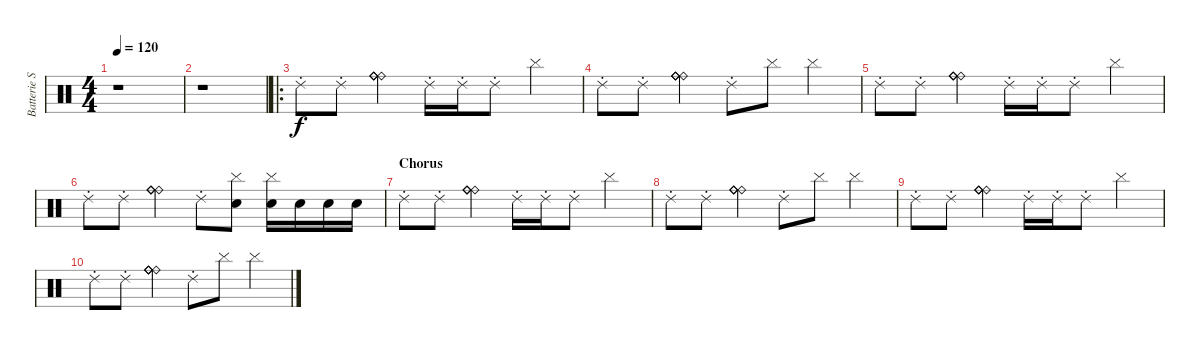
\track ("Batterie Scratch" "Batterie S") {instrument percussion}
\staff {score}
\articulation defaults
\ts (4 4)
\tempo 120
\clef neutral
\ks c
r.1{dy f} |
r.1 |
\ro "Ride (choke) 2".8 "Ride (choke) 2".8
("Ride (bell)" "Ride (bell)" "Ride (bell)" "Ride (bell)").4 "Ride (choke) 2".16 "Ride (choke) 2".16 "Ride (choke) 2".8 "Cymbal (hit)".4 |
"Ride (choke) 2".8 "Ride (choke) 2".8 ("Ride (bell)" "Ride (bell)" "Ride (bell)" "Ride (bell)").4 "Ride (choke) 2".8 "Cymbal (hit)".8 "Cymbal (hit)".4 |
"Ride (choke) 2".8 "Ride (choke) 2".8 ("Ride (bell)" "Ride (bell)" "Ride (bell)" "Ride (bell)").4 "Ride (choke) 2".16 "Ride (choke) 2".16 "Ride (choke) 2".8 "Cymbal (hit)".4 |
"Ride (choke) 2".8 "Ride (choke) 2".8 ("Ride (bell)" "Ride (bell)" "Ride (bell)" "Ride (bell)").4 "Ride (choke) 2".8 ("Cymbal (hit)" "Electric Snare (hit)").8 ("Cymbal (hit)" "Electric Snare (hit)").16 "Electric Snare (hit)".16 "Electric Snare (hit)".16 "Electric Snare (hit)".16 |
\section ("" "Chorus")
"Ride (choke) 2".8 "Ride (choke) 2".8 ("Ride (bell)" "Ride (bell)" "Ride (bell)" "Ride (bell)").4 "Ride (choke) 2".16 "Ride (choke) 2".16 "Ride (choke) 2".8 "Cymbal (hit)".4 |
"Ride (choke) 2".8 "Ride (choke) 2".8 ("Ride (bell)" "Ride (bell)" "Ride (bell)" "Ride (bell)").4 "Ride (choke) 2".8 "Cymbal (hit)".8 "Cymbal (hit)".4 |
"Ride (choke) 2".8 "Ride (choke) 2".8 ("Ride (bell)" "Ride (bell)" "Ride (bell)" "Ride (bell)").4 "Ride (choke) 2".16 "Ride (choke) 2".16 "Ride (choke) 2".8 "Cymbal (hit)".4 |
"Ride (choke) 2".8 "Ride (choke) 2".8 ("Ride (bell)" "Ride (bell)" "Ride (bell)" "Ride (bell)").4 "Ride (choke) 2".8 "Cymbal (hit)".8 "Cymbal (hit)".4
